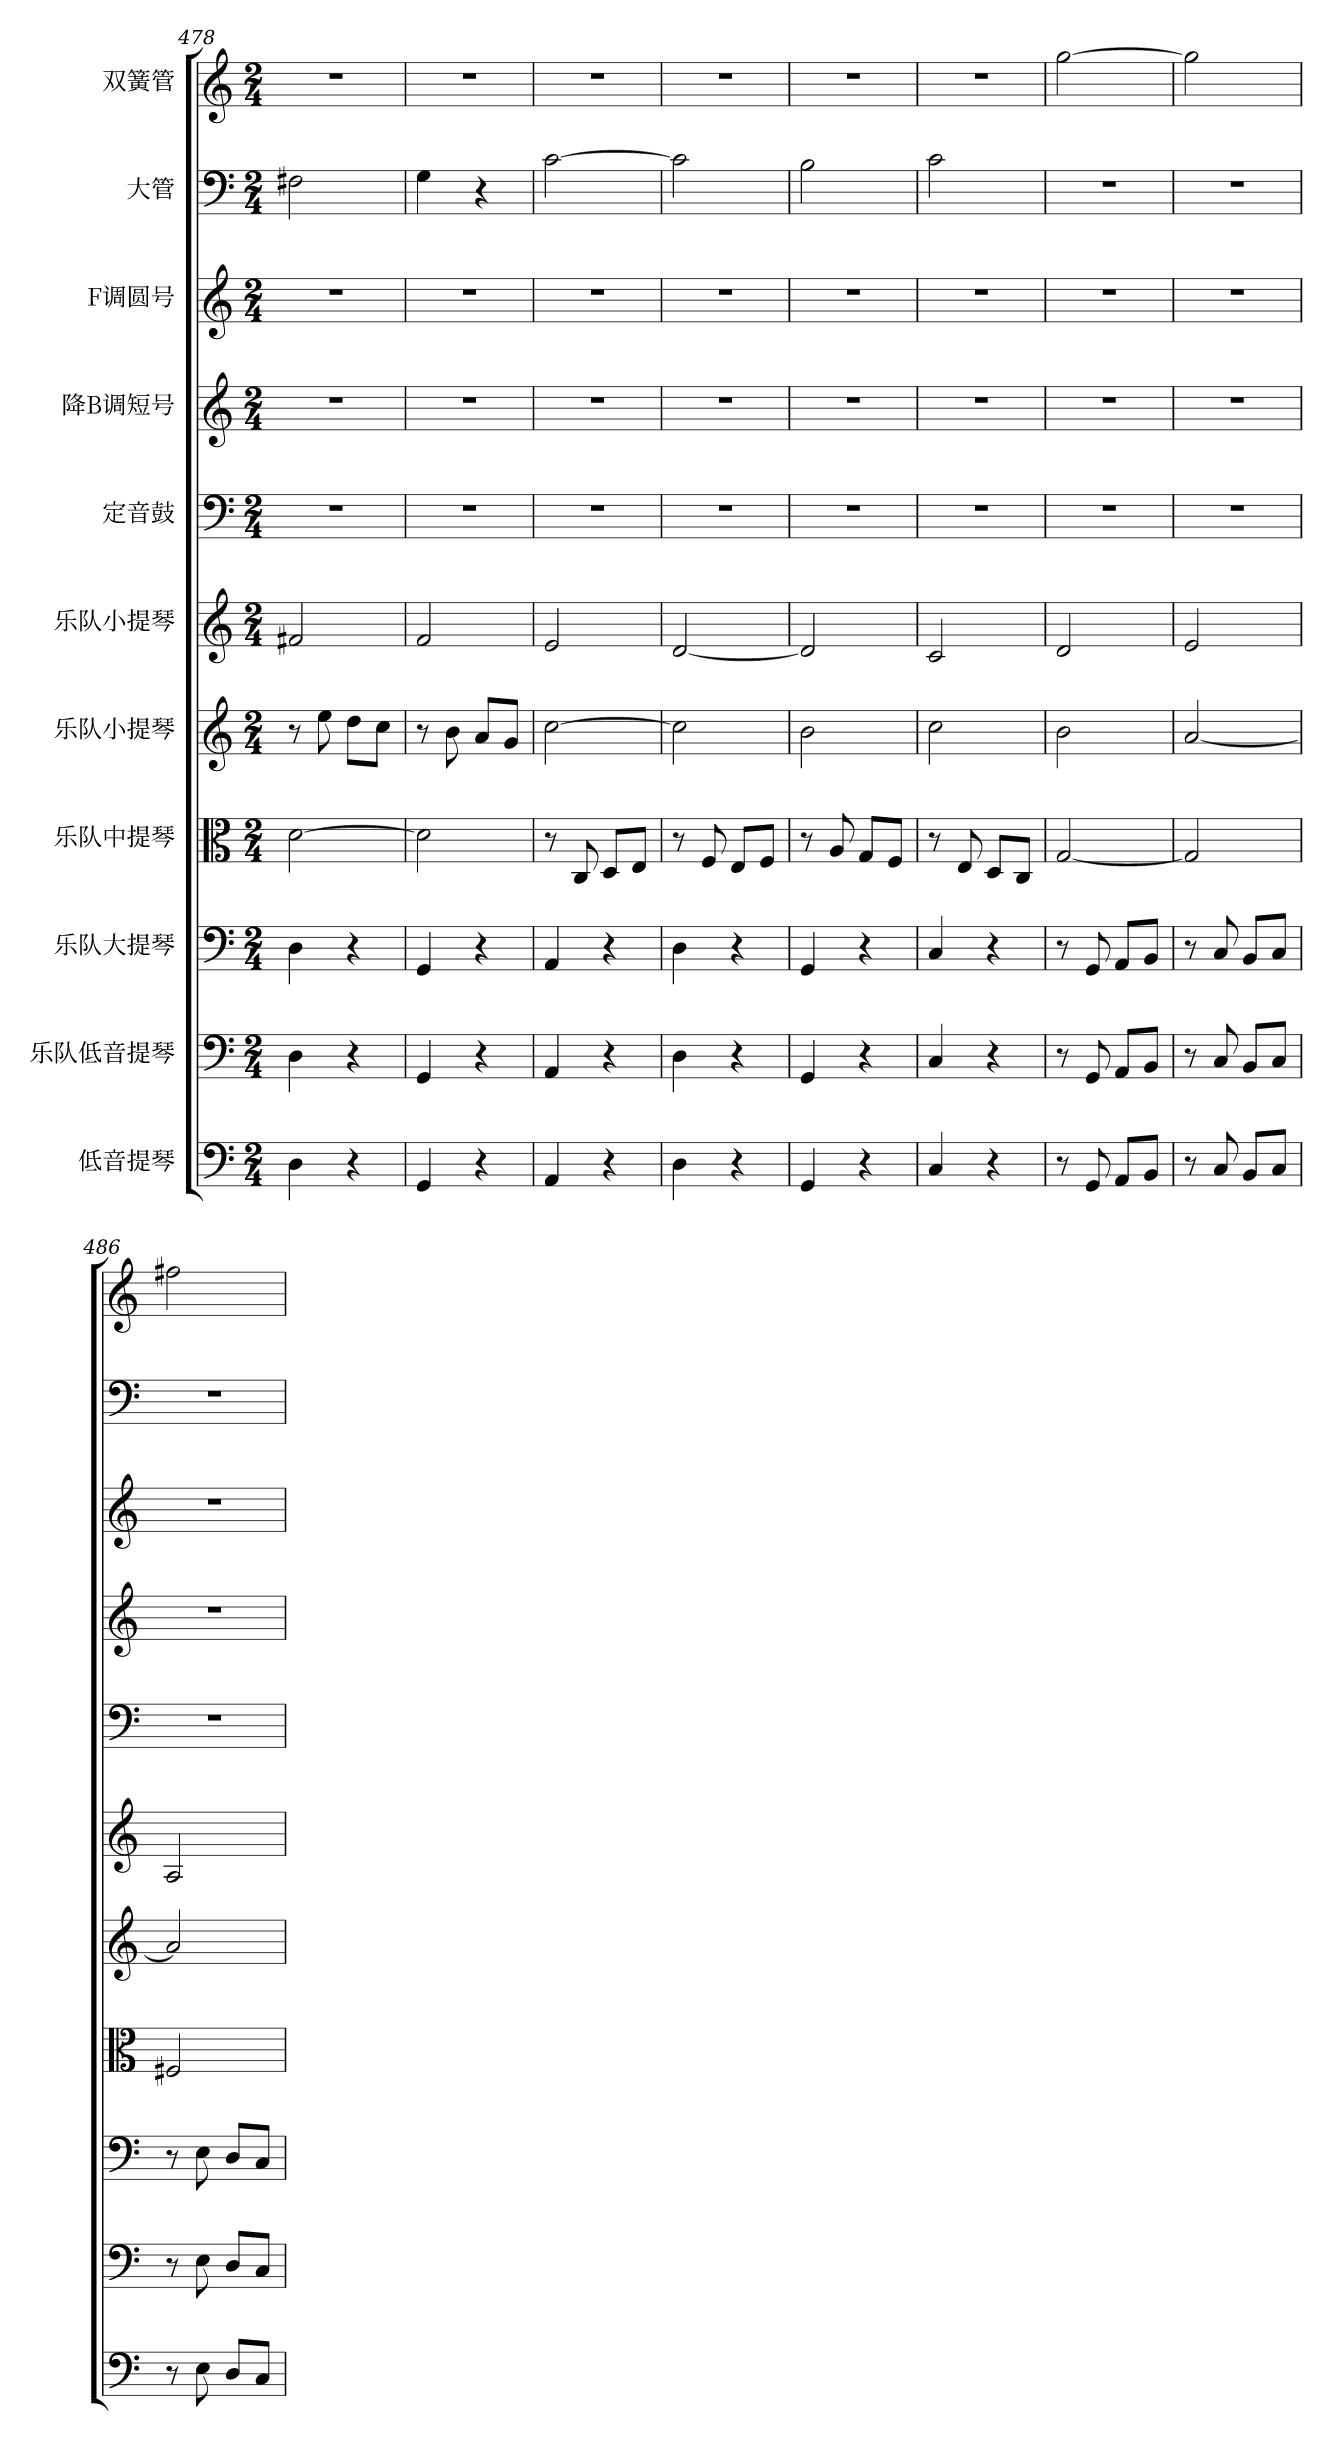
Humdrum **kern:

**kern	**kern	**kern	**kern	**kern	**kern	**kern	**kern	**kern	**kern	**kern
*part11	*part10	*part9	*part8	*part7	*part6	*part5	*part4	*part3	*part2	*part1
*staff11	*staff10	*staff9	*staff8	*staff7	*staff6	*staff5	*staff4	*staff3	*staff2	*staff1
*I"低音提琴	*I"乐队低音提琴	*I"乐队大提琴	*I"乐队中提琴	*I"乐队小提琴	*I"乐队小提琴	*I"定音鼓	*I"降B调短号	*I"F调圆号	*I"大管	*I"双簧管
*clefF4	*clefF4	*clefF4	*clefC3	*clefG2	*clefG2	*clefF4	*clefG2	*clefG2	*clefF4	*clefG2
*ITrd7c12	*ITrd7c12	*	*	*	*	*	*ITrd1c2	*ITrd4c7	*	*
*k[]	*k[]	*k[]	*k[]	*k[]	*k[]	*k[]	*k[b-e-]	*k[b-]	*k[]	*k[]
*M2/4	*M2/4	*M2/4	*M2/4	*M2/4	*M2/4	*M2/4	*M2/4	*M2/4	*M2/4	*M2/4
=478	=478	=478	=478	=478	=478	=478	=478	=478	=478	=478
4DD\	4DD\	4D\	[2d\	8r	2f#X/	2r	2r	2r	2F#X\	2r
.	.	.	.	8ee\	.	.	.	.	.	.
4r	4r	4r	.	8dd\L	.	.	.	.	.	.
.	.	.	.	8cc\J	.	.	.	.	.	.
=479	=479	=479	=479	=479	=479	=479	=479	=479	=479	=479
4GGG/	4GGG/	4GG/	2d\]	8r	2f/	2r	2r	2r	4G\	2r
.	.	.	.	8b\	.	.	.	.	.	.
4r	4r	4r	.	8a/L	.	.	.	.	4r	.
.	.	.	.	8g/J	.	.	.	.	.	.
=480	=480	=480	=480	=480	=480	=480	=480	=480	=480	=480
4AAA/	4AAA/	4AA/	8r	[2cc\	2e/	2r	2r	2r	[2c\	2r
.	.	.	8C/	.	.	.	.	.	.	.
4r	4r	4r	8D/L	.	.	.	.	.	.	.
.	.	.	8E/J	.	.	.	.	.	.	.
=481	=481	=481	=481	=481	=481	=481	=481	=481	=481	=481
4DD\	4DD\	4D\	8r	2cc\]	[2d/	2r	2r	2r	2c\]	2r
.	.	.	8F/	.	.	.	.	.	.	.
4r	4r	4r	8E/L	.	.	.	.	.	.	.
.	.	.	8F/J	.	.	.	.	.	.	.
=482	=482	=482	=482	=482	=482	=482	=482	=482	=482	=482
4GGG/	4GGG/	4GG/	8r	2b\	2d/]	2r	2r	2r	2B\	2r
.	.	.	8A/	.	.	.	.	.	.	.
4r	4r	4r	8G/L	.	.	.	.	.	.	.
.	.	.	8F/J	.	.	.	.	.	.	.
=483	=483	=483	=483	=483	=483	=483	=483	=483	=483	=483
4CC/	4CC/	4C/	8r	2cc\	2c/	2r	2r	2r	2c\	2r
.	.	.	8E/	.	.	.	.	.	.	.
4r	4r	4r	8D/L	.	.	.	.	.	.	.
.	.	.	8C/J	.	.	.	.	.	.	.
!!LO:PB:g=z
=484	=484	=484	=484	=484	=484	=484	=484	=484	=484	=484
8r	8r	8r	[2G/	2b\	2d/	2r	2r	2r	2r	[2gg\
8GGG/	8GGG/	8GG/	.	.	.	.	.	.	.	.
8AAA/L	8AAA/L	8AA/L	.	.	.	.	.	.	.	.
8BBB/J	8BBB/J	8BB/J	.	.	.	.	.	.	.	.
=485	=485	=485	=485	=485	=485	=485	=485	=485	=485	=485
8r	8r	8r	2G/]	[2a/	2e/	2r	2r	2r	2r	2gg\]
8CC/	8CC/	8C/	.	.	.	.	.	.	.	.
8BBB/L	8BBB/L	8BB/L	.	.	.	.	.	.	.	.
8CC/J	8CC/J	8C/J	.	.	.	.	.	.	.	.
=486	=486	=486	=486	=486	=486	=486	=486	=486	=486	=486
8r	8r	8r	2F#X/	2a/]	2A/	2r	2r	2r	2r	2ff#X\
8EE\	8EE\	8E\	.	.	.	.	.	.	.	.
8DD/L	8DD/L	8D/L	.	.	.	.	.	.	.	.
8CC/J	8CC/J	8C/J	.	.	.	.	.	.	.	.
=	=	=	=	=	=	=	=	=	=	=
*-	*-	*-	*-	*-	*-	*-	*-	*-	*-	*-
